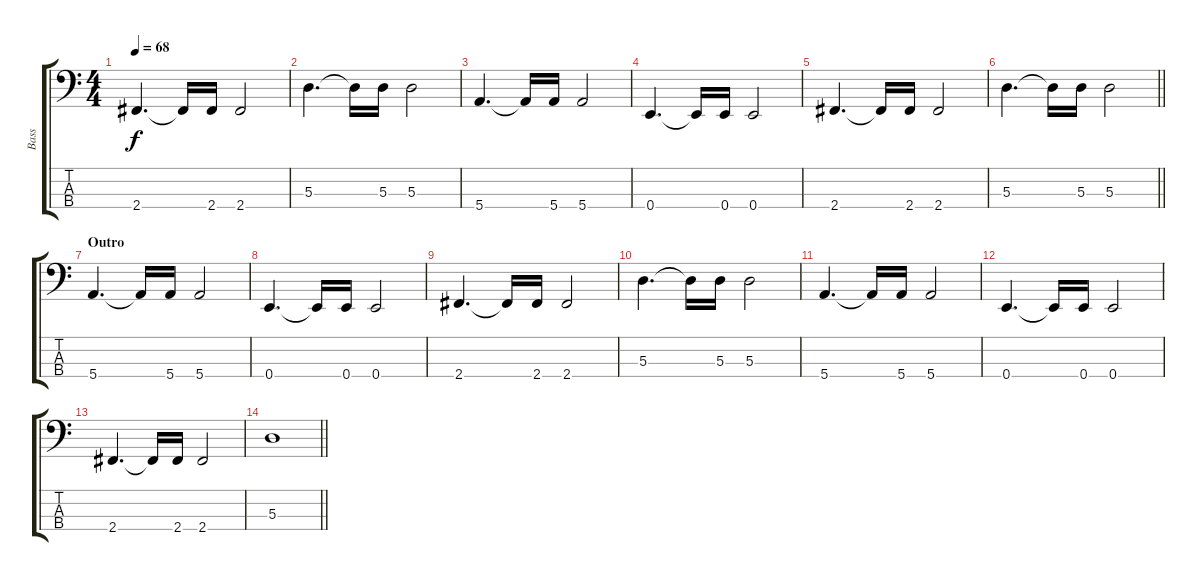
\track ("Bass" "Bass") {instrument electricbassfinger}
\staff {score tabs}
\tuning (G2 D2 A1 E1) {hide}
\ts (4 4)
\tempo 68
\clef f4
\ks c
2.4.4{d dy f} 2.4{t}.16 2.4.16 2.4.2 |
5.3.4{d} 5.3{t}.16 5.3.16 5.3.2 |
5.4.4{d} 5.4{t}.16 5.4.16 5.4.2 |
0.4.4{d} 0.4{t}.16 0.4.16 0.4.2 |
2.4.4{d} 2.4{t}.16 2.4.16 2.4.2 |
\barLineRight lightlight
5.3.4{d} 5.3{t}.16 5.3.16 5.3.2 |
\section ("" "Outro")
5.4.4{d} 5.4{t}.16 5.4.16 5.4.2 |
0.4.4{d} 0.4{t}.16 0.4.16 0.4.2 |
2.4.4{d} 2.4{t}.16 2.4.16 2.4.2 |
5.3.4{d} 5.3{t}.16 5.3.16 5.3.2 |
5.4.4{d} 5.4{t}.16 5.4.16 5.4.2 |
0.4.4{d} 0.4{t}.16 0.4.16 0.4.2 |
2.4.4{d} 2.4{t}.16 2.4.16 2.4.2 |
\barLineRight lightlight
5.3.1
